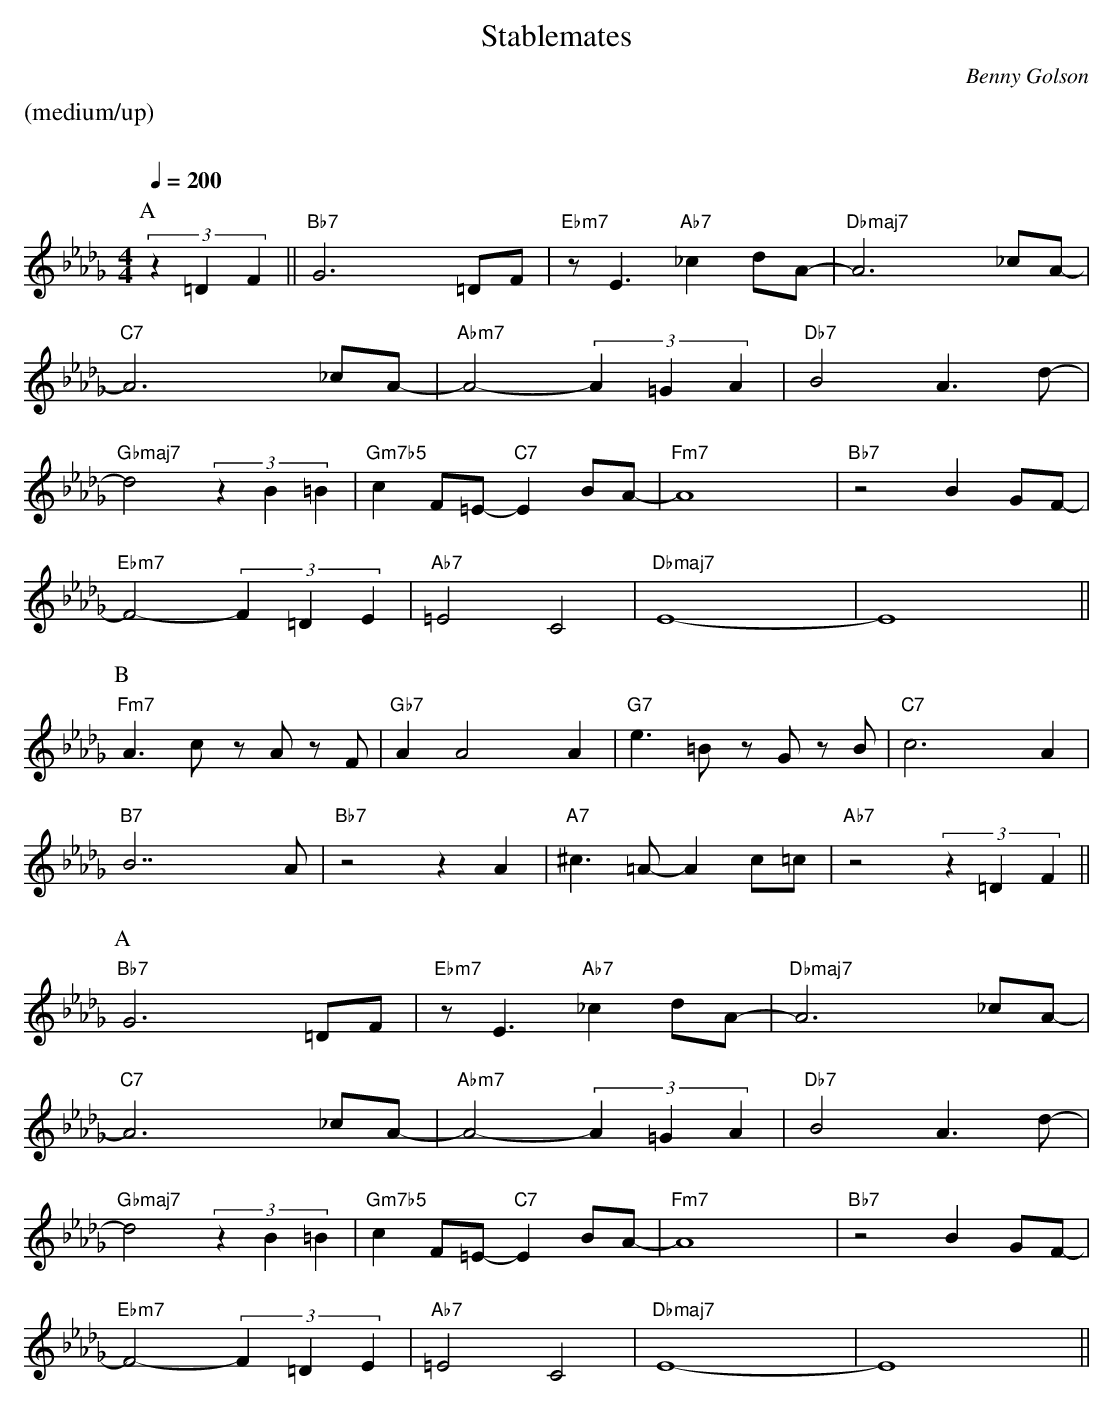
X:1
T:Stablemates
M:4/4
L:1/4
C:Benny Golson
Q:1/4=200
%%staves (chords melody)
K:Db
%%text (medium/up)
%%vskip 20
P:A
V:chords
x2 || "Bb7"x2 x2 | "Ebm7"x2 "Ab7"x2 | "Dbmaj7"x2 x2 |
"C7"x2 x2 | "Abm7"x2 x2 | "Db7"x2 x2 |
"Gbmaj7"x2 x2 | "Gm7b5"x2 "C7"x2 | "Fm7"x2 x2 | "Bb7"x2 x2 |
"Ebm7"x2 x2 | "Ab7"x2 x2 | "Dbmaj7"x2 x2 | x2 x2 ||
V:melody
(3z=DF || G3=D/F/ | z<E_cd/A/- | A3_c/A/- |
A3_c/A/- | A2-(3A=GA | B2A>d- |
d2(3zB=B | cF/=E/-EB/A/- | A4 | z2 BG/F/- |
F2-(3F=DE | =E2C2 | E4- | E4 ||
P:B
V:chords
"Fm7"x2 x2 | "Gb7"x2 x2 | "G7"x2 x2 | "C7"x2 x2 |
"B7"x2 x2 | "Bb7"x2 x2 | "A7"x2 x2 | "Ab7"x2 x2 ||
V:melody
A>c z/A/ z/F/ | AA2A | e>=B z/G/ z/B/ | c3A |
B2>>A2 | z2zA | ^c>=A- Ac/=c/ | z2 (3z=DF ||
P:A
V:chords
"Bb7"x2 x2 | "Ebm7"x2 "Ab7"x2 | "Dbmaj7"x2 x2 |
"C7"x2 x2 | "Abm7"x2 x2 | "Db7"x2 x2 |
"Gbmaj7"x2 x2 | "Gm7b5"x2 "C7"x2 | "Fm7"x2 x2 | "Bb7"x2 x2 |
"Ebm7"x2 x2 | "Ab7"x2 x2 | "Dbmaj7"x2 x2 | x2 x2 ||
V:melody
G3=D/F/ | z<E_cd/A/- | A3_c/A/- |
A3_c/A/- | A2-(3A=GA | B2A>d- |
d2(3zB=B | cF/=E/-EB/A/- | A4 | z2 BG/F/- |
F2-(3F=DE | =E2C2 | E4- | E4 ||
